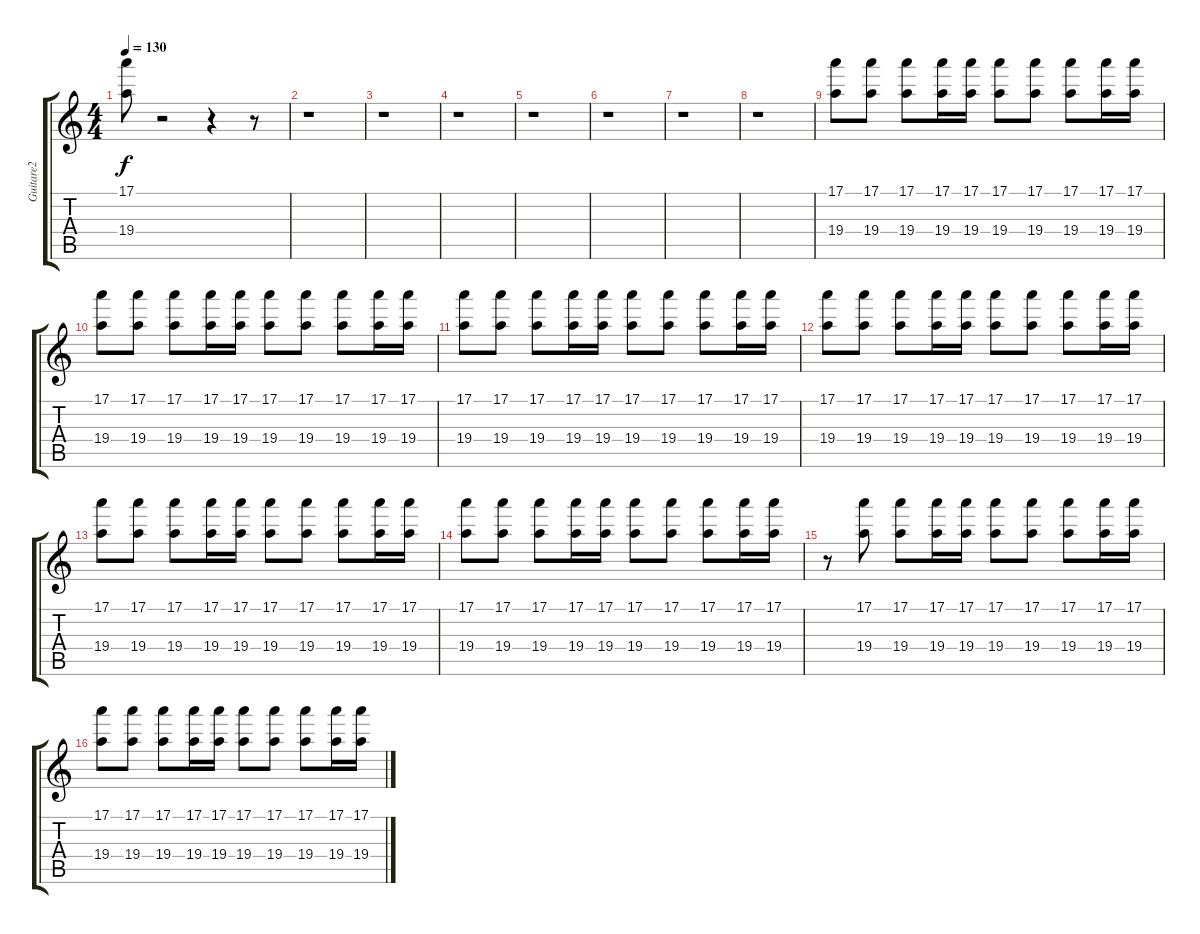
\track ("Guitare2" "Guitare2") {instrument distortionguitar}
\staff {score tabs}
\tuning (E4 B3 G3 D3 A2 E2) {hide}
\ts (4 4)
\tempo 130
\clef g2
\ks c
(17.1 19.4).8{dy f} r.2 r.4 r.8 |
r.1 |
r.1 |
r.1 |
r.1 |
r.1 |
r.1 |
r.1 |
(17.1 19.4).8 (17.1 19.4).8 (17.1 19.4).8 (17.1 19.4).16 (17.1 19.4).16 (17.1 19.4).8 (17.1 19.4).8 (17.1 19.4).8 (17.1 19.4).16 (17.1 19.4).16 |
(17.1 19.4).8 (17.1 19.4).8 (17.1 19.4).8 (17.1 19.4).16 (17.1 19.4).16 (17.1 19.4).8 (17.1 19.4).8 (17.1 19.4).8 (17.1 19.4).16 (17.1 19.4).16 |
(17.1 19.4).8 (17.1 19.4).8 (17.1 19.4).8 (17.1 19.4).16 (17.1 19.4).16 (17.1 19.4).8 (17.1 19.4).8 (17.1 19.4).8 (17.1 19.4).16 (17.1 19.4).16 |
(17.1 19.4).8 (17.1 19.4).8 (17.1 19.4).8 (17.1 19.4).16 (17.1 19.4).16 (17.1 19.4).8 (17.1 19.4).8 (17.1 19.4).8 (17.1 19.4).16 (17.1 19.4).16 |
(17.1 19.4).8 (17.1 19.4).8 (17.1 19.4).8 (17.1 19.4).16 (17.1 19.4).16 (17.1 19.4).8 (17.1 19.4).8 (17.1 19.4).8 (17.1 19.4).16 (17.1 19.4).16 |
(17.1 19.4).8 (17.1 19.4).8 (17.1 19.4).8 (17.1 19.4).16 (17.1 19.4).16 (17.1 19.4).8 (17.1 19.4).8 (17.1 19.4).8 (17.1 19.4).16 (17.1 19.4).16 |
r.8 (17.1 19.4).8 (17.1 19.4).8 (17.1 19.4).16 (17.1 19.4).16 (17.1 19.4).8 (17.1 19.4).8 (17.1 19.4).8 (17.1 19.4).16 (17.1 19.4).16 |
(17.1 19.4).8 (17.1 19.4).8 (17.1 19.4).8 (17.1 19.4).16 (17.1 19.4).16 (17.1 19.4).8 (17.1 19.4).8 (17.1 19.4).8 (17.1 19.4).16 (17.1 19.4).16
